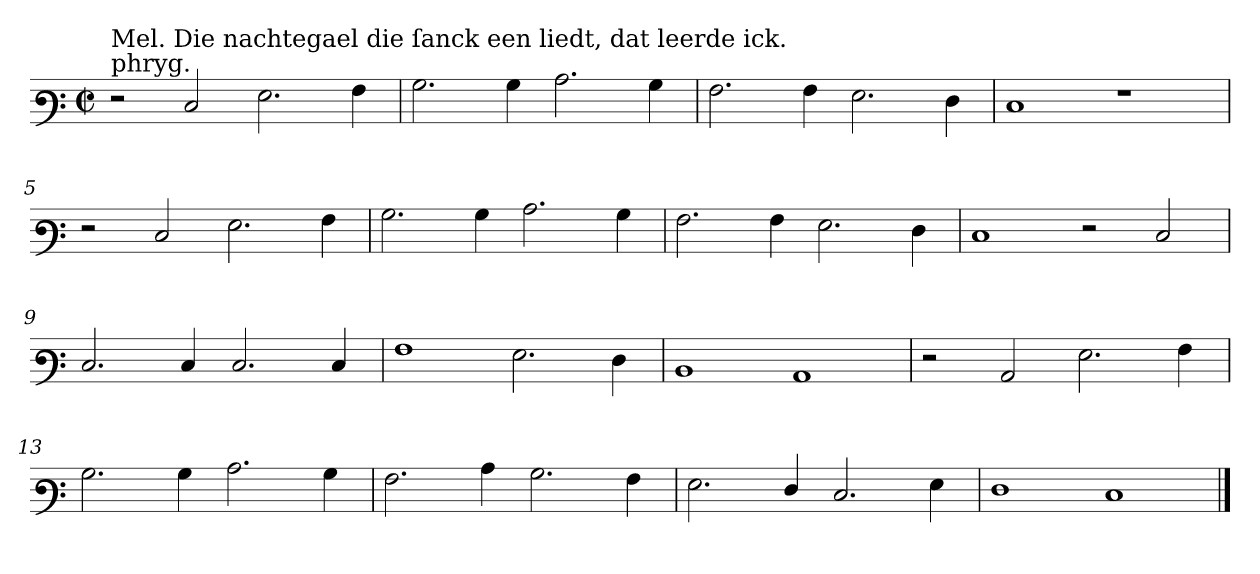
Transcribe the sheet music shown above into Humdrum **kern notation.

**kern
*part1
*staff1
*clefF3
*k[]
*M4/2
*met(c|)
=1
!LO:TX:a:t=phryg.
!LO:TX:a:t=Mel. Die nachtegael die ſanck een liedt, dat leerde ick.
2r
2E
2.G
4A
=2
2.B
4B
2.c
4B
=3
2.A
4A
2.G
4F
=4
1E
1r
=5
2r
2E
2.G
4A
=6
2.B
4B
2.c
4B
=7
2.A
4A
2.G
4F
=8
1E
2r
2E
=9
2.E
4E
2.E
4E
=10
1A
2.G
4F
=11
1D
1C
=12
2r
2C
2.G
4A
=13
2.B
4B
2.c
4B
=14
2.A
4c
2.B
4A
=15
2.G
4F/
2.E
4G
=16
1F
1E/
==
*-
